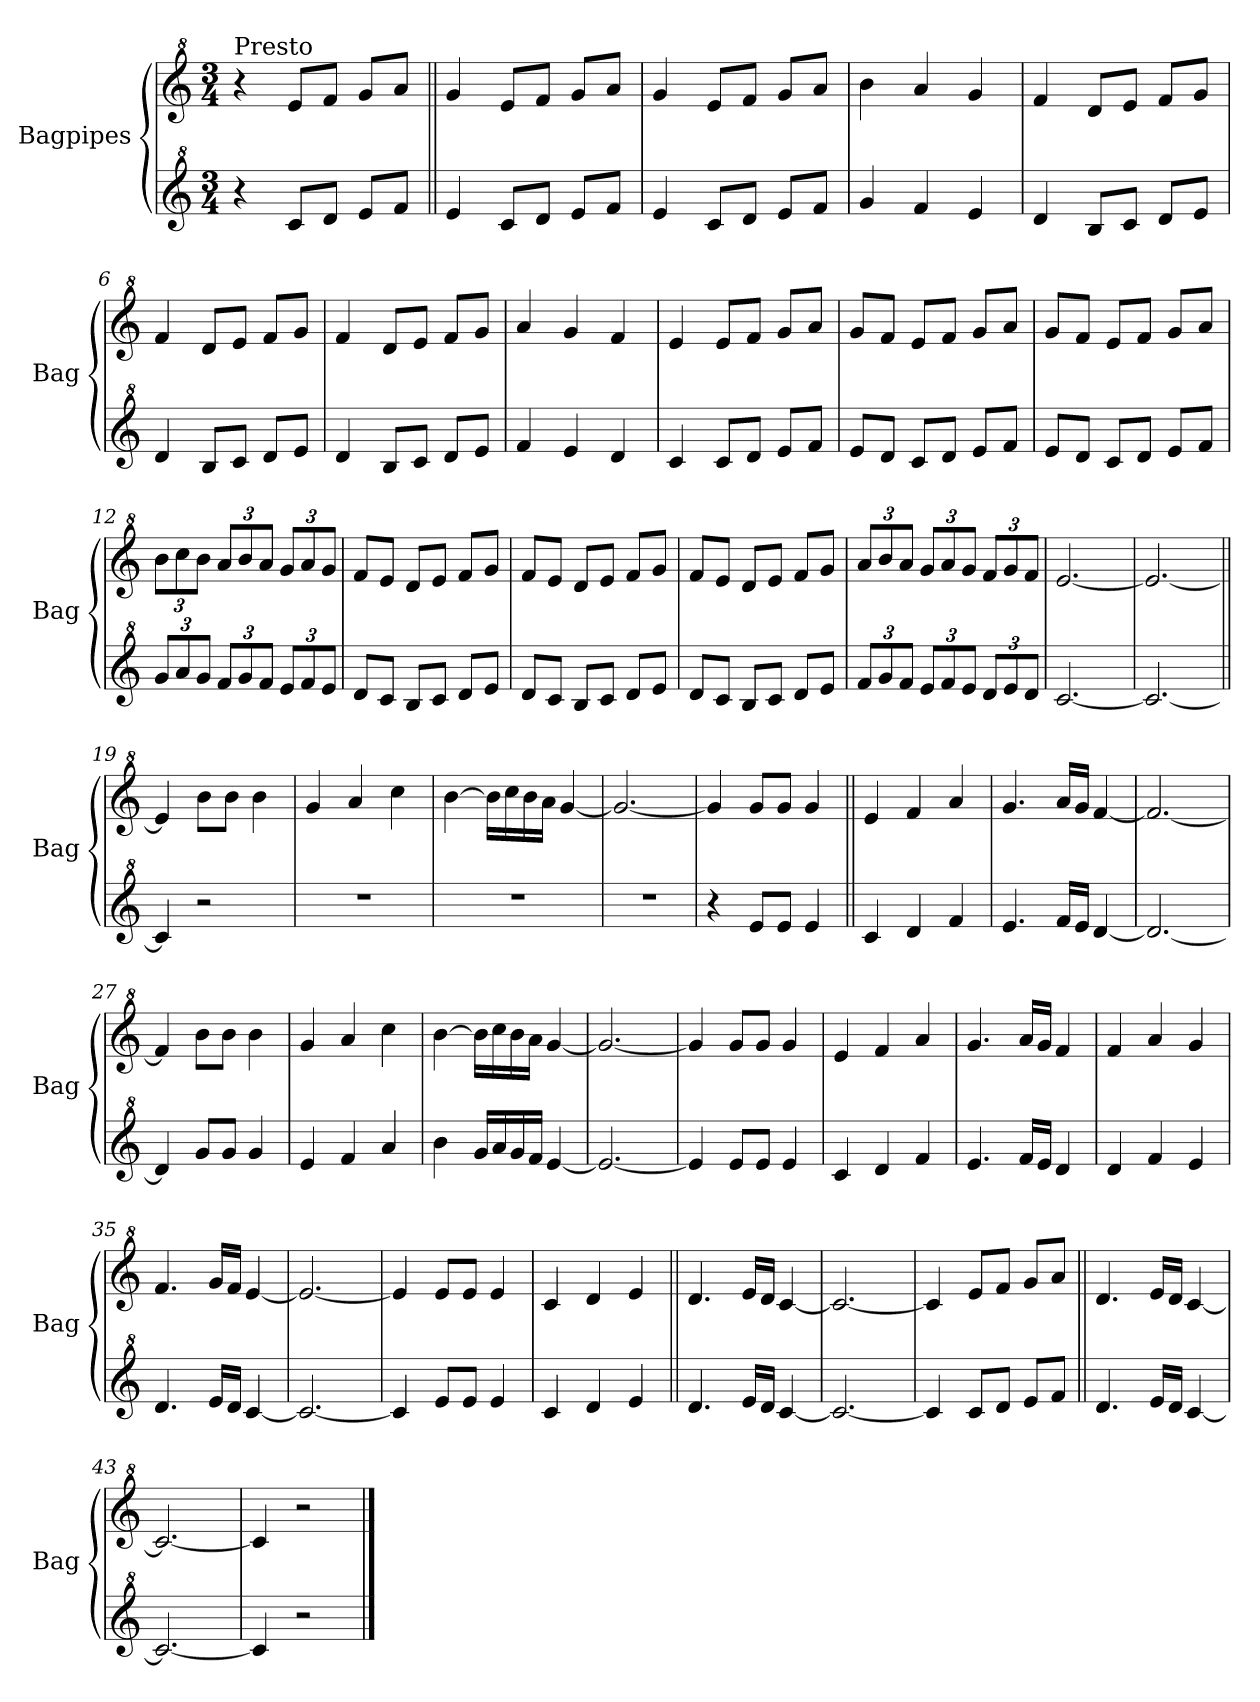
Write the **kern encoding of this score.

**kern	**kern
*part2	*part1
*staff2	*staff1
*I"Bagpipes	*I"Bagpipes
*I'Bag	*I'Bag
*clefG^2	*clefG^2
*k[]	*k[]
*C:	*C:
*M3/4	*M3/4
=1	=1
!	!LO:TX:a:t=Presto
4r	4r
8cc/L	8ee/L
8dd/J	8ff/J
8ee/L	8gg/L
8ff/J	8aa/J
=2||	=2||
4ee/	4gg/
8cc/L	8ee/L
8dd/J	8ff/J
8ee/L	8gg/L
8ff/J	8aa/J
=3	=3
4ee/	4gg/
8cc/L	8ee/L
8dd/J	8ff/J
8ee/L	8gg/L
8ff/J	8aa/J
=4	=4
4gg/	4bb\
4ff/	4aa/
4ee/	4gg/
=5	=5
4dd/	4ff/
8b/L	8dd/L
8cc/J	8ee/J
8dd/L	8ff/L
8ee/J	8gg/J
=6	=6
4dd/	4ff/
8b/L	8dd/L
8cc/J	8ee/J
8dd/L	8ff/L
8ee/J	8gg/J
=7	=7
4dd/	4ff/
8b/L	8dd/L
8cc/J	8ee/J
8dd/L	8ff/L
8ee/J	8gg/J
=8	=8
4ff/	4aa/
4ee/	4gg/
4dd/	4ff/
!!LO:LB:g=z
=9	=9
4cc/	4ee/
8cc/L	8ee/L
8dd/J	8ff/J
8ee/L	8gg/L
8ff/J	8aa/J
=10	=10
8ee/L	8gg/L
8dd/J	8ff/J
8cc/L	8ee/L
8dd/J	8ff/J
8ee/L	8gg/L
8ff/J	8aa/J
=11	=11
8ee/L	8gg/L
8dd/J	8ff/J
8cc/L	8ee/L
8dd/J	8ff/J
8ee/L	8gg/L
8ff/J	8aa/J
=12	=12
*Xbrackettup	*Xbrackettup
12gg/L	12bb\L
12aa/	12ccc\
12gg/J	12bb\J
12ff/L	12aa/L
12gg/	12bb/
12ff/J	12aa/J
12ee/L	12gg/L
12ff/	12aa/
12ee/J	12gg/J
=13	=13
8dd/L	8ff/L
8cc/J	8ee/J
8b/L	8dd/L
8cc/J	8ee/J
8dd/L	8ff/L
8ee/J	8gg/J
=14	=14
8dd/L	8ff/L
8cc/J	8ee/J
8b/L	8dd/L
8cc/J	8ee/J
8dd/L	8ff/L
8ee/J	8gg/J
!!LO:LB:g=z
=15	=15
8dd/L	8ff/L
8cc/J	8ee/J
8b/L	8dd/L
8cc/J	8ee/J
8dd/L	8ff/L
8ee/J	8gg/J
=16	=16
12ff/L	12aa/L
12gg/	12bb/
12ff/J	12aa/J
12ee/L	12gg/L
12ff/	12aa/
12ee/J	12gg/J
12dd/L	12ff/L
12ee/	12gg/
12dd/J	12ff/J
=17	=17
[2.cc/	[2.ee/
=18	=18
2.cc/_	2.ee/_
=19||	=19||
4cc/]	4ee/]
2r	8bb\L
.	8bb\J
.	4bb\
=20	=20
2.r	4gg/
.	4aa/
.	4ccc\
=21	=21
2.r	[4bb\
.	16bb\LL]
.	16ccc\
.	16bb\
.	16aa\JJ
.	[4gg/
=22	=22
2.r	2.gg/_
!!LO:LB:g=z
=23	=23
4r	4gg/]
8ee/L	8gg/L
8ee/J	8gg/J
4ee/	4gg/
=24||	=24||
4cc/	4ee/
4dd/	4ff/
4ff/	4aa/
=25	=25
4.ee/	4.gg/
16ff/LL	16aa/LL
16ee/JJ	16gg/JJ
[4dd/	[4ff/
=26	=26
2.dd/_	2.ff/_
=27	=27
4dd/]	4ff/]
8gg/L	8bb\L
8gg/J	8bb\J
4gg/	4bb\
=28	=28
4ee/	4gg/
4ff/	4aa/
4aa/	4ccc\
=29	=29
4bb\	[4bb\
16gg/LL	16bb\LL]
16aa/	16ccc\
16gg/	16bb\
16ff/JJ	16aa\JJ
[4ee/	[4gg/
=30	=30
2.ee/_	2.gg/_
=31	=31
4ee/]	4gg/]
8ee/L	8gg/L
8ee/J	8gg/J
4ee/	4gg/
=32	=32
4cc/	4ee/
4dd/	4ff/
4ff/	4aa/
!!LO:LB:g=z
=33	=33
4.ee/	4.gg/
16ff/LL	16aa/LL
16ee/JJ	16gg/JJ
4dd/	4ff/
=34	=34
4dd/	4ff/
4ff/	4aa/
4ee/	4gg/
=35	=35
4.dd/	4.ff/
16ee/LL	16gg/LL
16dd/JJ	16ff/JJ
[4cc/	[4ee/
=36	=36
2.cc/_	2.ee/_
=37	=37
4cc/]	4ee/]
8ee/L	8ee/L
8ee/J	8ee/J
4ee/	4ee/
=38	=38
4cc/	4cc/
4dd/	4dd/
4ee/	4ee/
=39||	=39||
4.dd/	4.dd/
16ee/LL	16ee/LL
16dd/JJ	16dd/JJ
[4cc/	[4cc/
=40	=40
2.cc/_	2.cc/_
=41	=41
4cc/]	4cc/]
8cc/L	8ee/L
8dd/J	8ff/J
8ee/L	8gg/L
8ff/J	8aa/J
!!LO:PB:g=z
=42||	=42||
4.dd/	4.dd/
16ee/LL	16ee/LL
16dd/JJ	16dd/JJ
[4cc/	[4cc/
=43	=43
2.cc/_	2.cc/_
=44	=44
4cc/]	4cc/]
2r	2r
==	==
*-	*-
